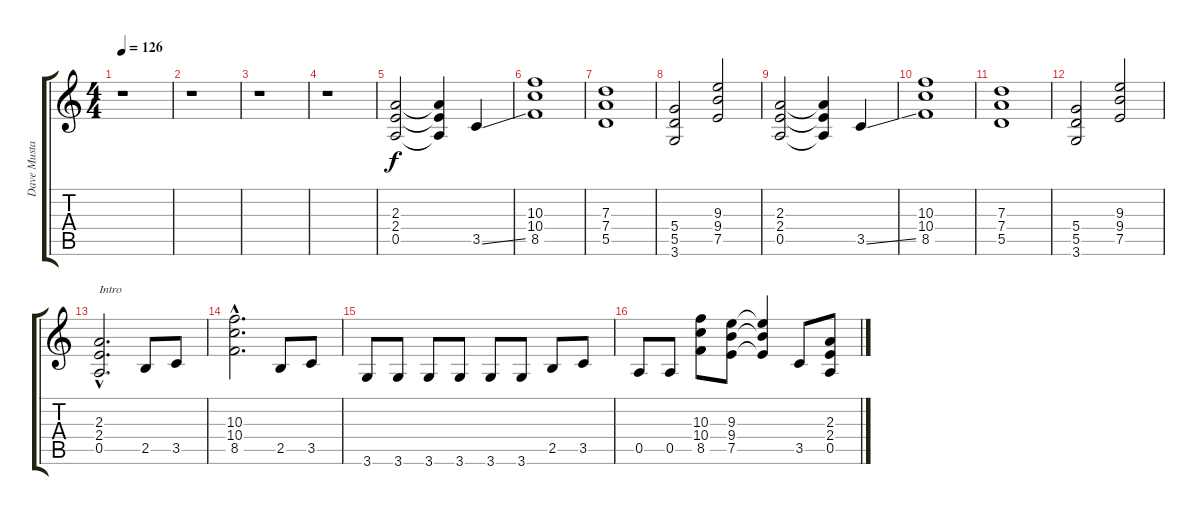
\track ("Dave Mustaine (Guitar)" "Dave Musta") {instrument distortionguitar}
\staff {score tabs}
\tuning (E4 B3 G3 D3 A2 E2) {hide}
\ts (4 4)
\tempo 126
\clef g2
\ks c
r.1{dy f} |
r.1 |
r.1 |
r.1 |
(2.3 2.4 0.5).2 (2.3{t} 2.4{t} 0.5{t}).4 3.5{ss}.4 |
(10.3 10.4 8.5).1 |
(7.3 7.4 5.5).1 |
(5.4 5.5 3.6).2 (9.3 9.4 7.5).2 |
(2.3 2.4 0.5).2 (2.3{t} 2.4{t} 0.5{t}).4 3.5{ss}.4 |
(10.3 10.4 8.5).1 |
(7.3 7.4 5.5).1 |
(5.4 5.5 3.6).2 (9.3 9.4 7.5).2 |
(2.3{hac} 2.4{hac} 0.5{hac}).2{d txt "Intro"} 2.5.8 3.5.8 |
(10.3{hac} 10.4{hac} 8.5{hac}).2{d} 2.5.8 3.5.8 |
3.6.8 3.6.8 3.6.8 3.6.8 3.6.8 3.6.8 2.5.8 3.5.8 |
0.5.8 0.5.8 (10.3 10.4 8.5).8 (9.3 9.4 7.5).8 (9.3{t} 9.4{t} 7.5{t}).4 3.5.8 (2.3 2.4 0.5).8
